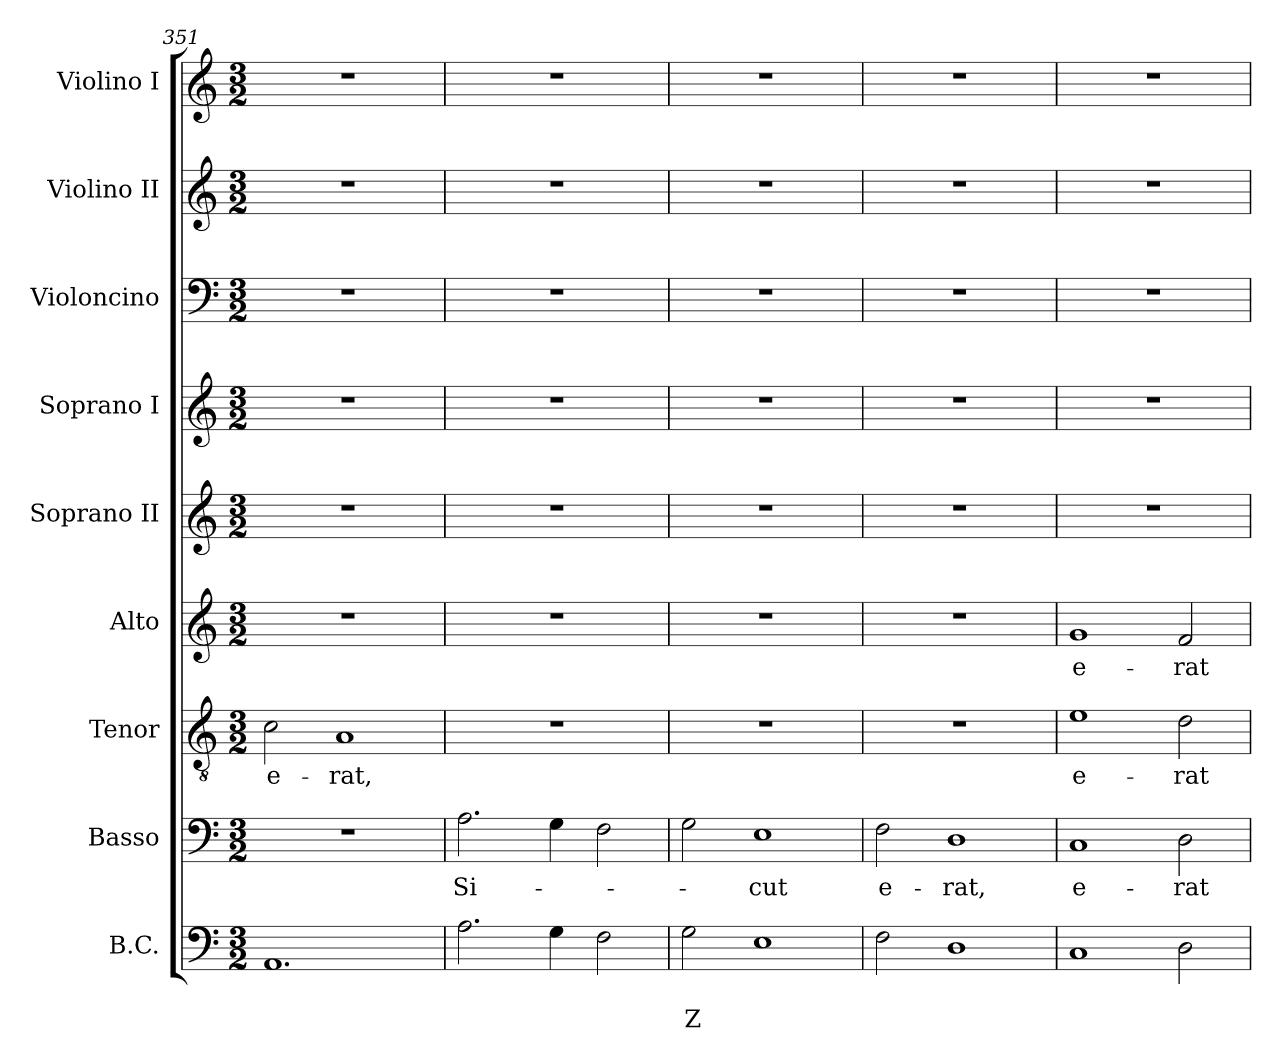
**kern	**text	**text	**kern	**text	**kern	**text	**kern	**text	**kern	**kern	**kern	**kern	**kern
*part9	*part9	*part9	*part8	*part8	*part7	*part7	*part6	*part6	*part5	*part4	*part3	*part2	*part1
*staff9	*staff9	*staff9	*staff8	*staff8	*staff7	*staff7	*staff6	*staff6	*staff5	*staff4	*staff3	*staff2	*staff1
*I"B.C.	*	*	*I"Basso	*	*I"Tenor	*	*I"Alto	*	*I"Soprano II	*I"Soprano I	*I"Violoncino	*I"Violino II	*I"Violino I
*I'BC	*	*	*I'B	*	*I'T	*	*I'A	*	*I'S 2	*I'S 1	*I'Vc.	*I'Vln. II	*I'Vln. I
*clefF4	*	*	*clefF4	*	*clefGv2	*	*clefG2	*	*clefG2	*clefG2	*clefF4	*clefG2	*clefG2
*k[]	*	*	*k[]	*	*k[]	*	*k[]	*	*k[]	*k[]	*k[]	*k[]	*k[]
*C:	*	*	*C:	*	*C:	*	*C:	*	*C:	*C:	*C:	*C:	*C:
*M3/2	*	*	*M3/2	*	*M3/2	*	*M3/2	*	*M3/2	*M3/2	*M3/2	*M3/2	*M3/2
=351	=351	=351	=351	=351	=351	=351	=351	=351	=351	=351	=351	=351	=351
!	!	!	!	!	!	!LO:LY:b	!	!	!	!	!	!	!
1.AA	.	.	1.r	.	2c\	e-	1.r	.	1.r	1.r	1.r	1.r	1.r
!	!	!	!	!	!	!LO:LY:b	!	!	!	!	!	!	!
.	.	.	.	.	1A	-rat,	.	.	.	.	.	.	.
=352	=352	=352	=352	=352	=352	=352	=352	=352	=352	=352	=352	=352	=352
!	!	!	!	!LO:LY:b	!	!	!	!	!	!	!	!	!
2.A\	.	.	2.A\	Si-	1.r	.	1.r	.	1.r	1.r	1.r	1.r	1.r
4G\	.	.	4G\	.	.	.	.	.	.	.	.	.	.
2F\	.	.	2F\	.	.	.	.	.	.	.	.	.	.
=353	=353	=353	=353	=353	=353	=353	=353	=353	=353	=353	=353	=353	=353
!	!	!LO:LY:b	!	!	!	!	!	!	!	!	!	!	!
2G\	.	Z	2G\	.	1.r	.	1.r	.	1.r	1.r	1.r	1.r	1.r
!	!	!	!	!LO:LY:b	!	!	!	!	!	!	!	!	!
1E	.	.	1E	-cut	.	.	.	.	.	.	.	.	.
=354	=354	=354	=354	=354	=354	=354	=354	=354	=354	=354	=354	=354	=354
!	!	!	!	!LO:LY:b	!	!	!	!	!	!	!	!	!
2F\	.	.	2F\	e-	1.r	.	1.r	.	1.r	1.r	1.r	1.r	1.r
!	!	!	!	!LO:LY:b	!	!	!	!	!	!	!	!	!
1D	.	.	1D	-rat,	.	.	.	.	.	.	.	.	.
!!LO:LB:g=z
=355	=355	=355	=355	=355	=355	=355	=355	=355	=355	=355	=355	=355	=355
!	!	!	!	!LO:LY:b	!	!LO:LY:b	!	!LO:LY:b	!	!	!	!	!
1C	.	.	1C	e-	1e	e-	1g	e-	1.r	1.r	1.r	1.r	1.r
!	!	!	!	!LO:LY:b	!	!LO:LY:b	!	!LO:LY:b	!	!	!	!	!
2D\	.	.	2D\	-rat	2d\	-rat	2f/	-rat	.	.	.	.	.
=	=	=	=	=	=	=	=	=	=	=	=	=	=
*-	*-	*-	*-	*-	*-	*-	*-	*-	*-	*-	*-	*-	*-
